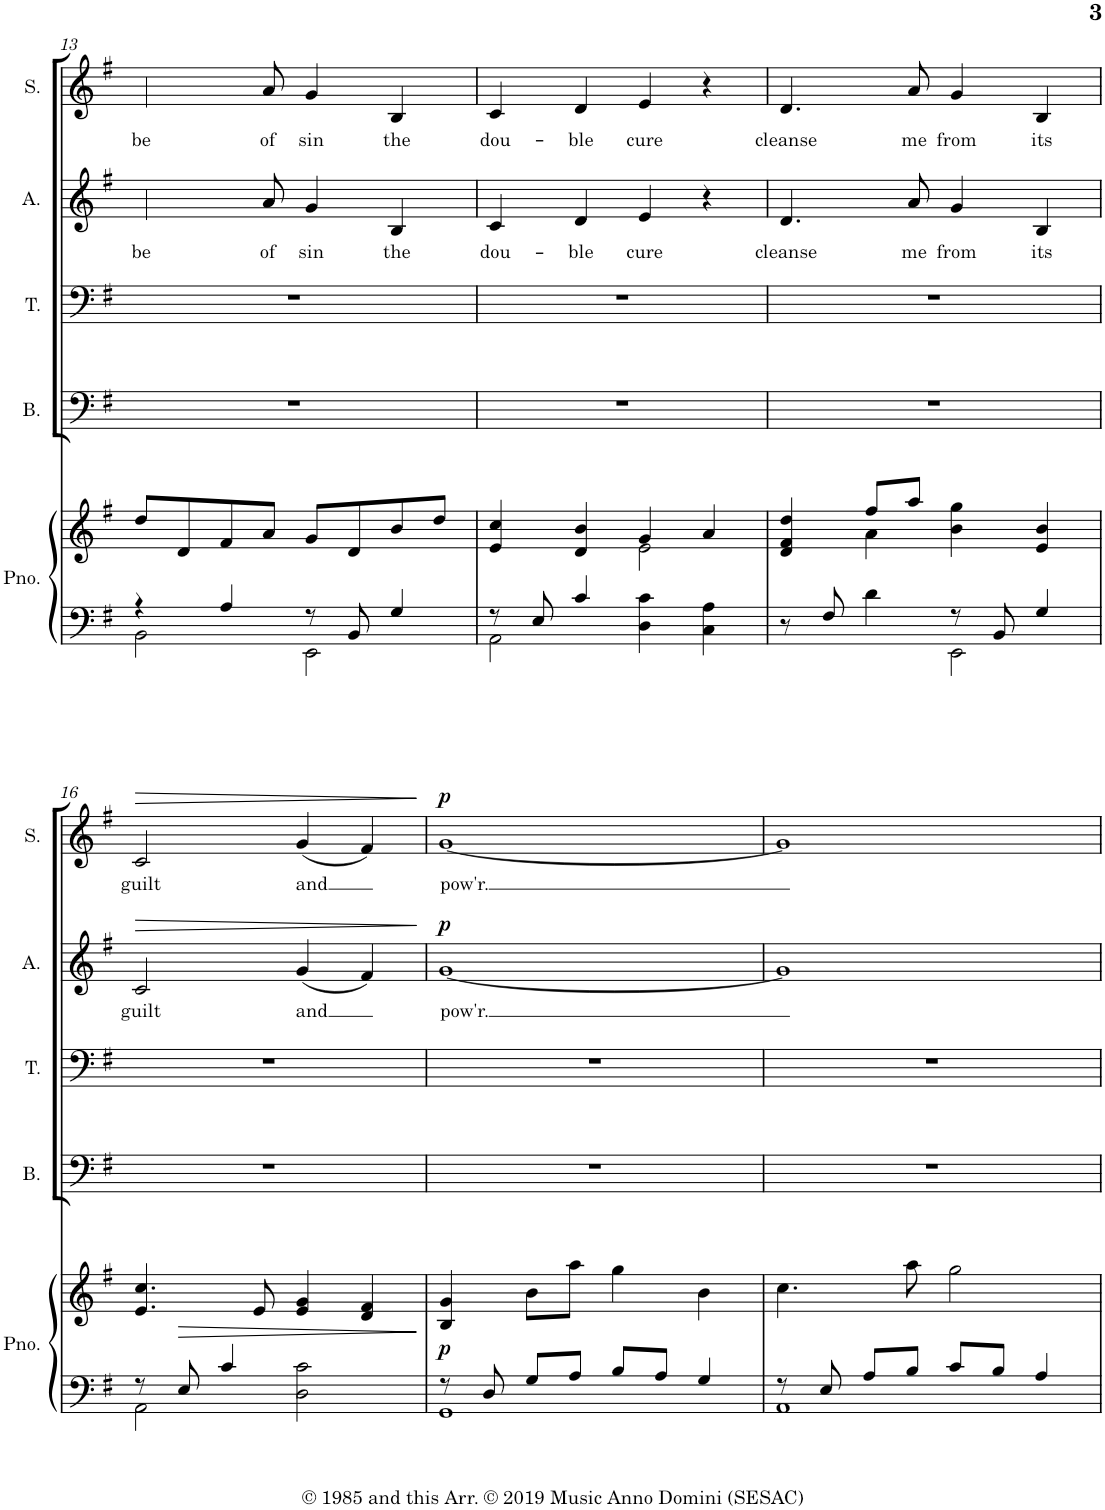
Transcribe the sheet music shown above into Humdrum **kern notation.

**kern	**kern	**dynam	**kern	**kern	**kern	**text	**dynam	**kern	**text	**dynam
*part5	*part5	*part5	*part4	*part3	*part2	*part2	*part2	*part1	*part1	*part1
*staff6	*staff5	*staff5/6	*staff4	*staff3	*staff2	*staff2	*staff2	*staff1	*staff1	*staff1
*I"Piano	*	*	*I"Bass	*I"Tenor	*I"Alto	*	*	*I"Soprano	*	*
*I'Pno.	*	*	*I'B.	*I'T.	*I'A.	*	*	*I'S.	*	*
!!LO:PB:g=z
*clefF4	*clefG2	*	*clefF4	*clefF4	*clefG2	*	*	*clefG2	*	*
*k[f#]	*k[f#]	*	*k[f#]	*k[f#]	*k[f#]	*	*	*k[f#]	*	*
*M4/4	*M4/4	*	*M4/4	*M4/4	*M4/4	*	*	*M4/4	*	*
=13	=13	=13	=13	=13	=13	=13	=13	=13	=13	=13
*^	*	*	*	*	*	*	*	*	*	*
!	!	!	!	!	!	!	!LO:LY:b	!	!	!LO:LY:b	!
4r	2BB\	8dd/L	.	1r	1r	4.d/	be	.	4.d/	be	.
.	.	8d/	.	.	.	.	.	.	.	.	.
4A/	.	8f#/	.	.	.	.	.	.	.	.	.
!	!	!	!	!	!	!	!LO:LY:b	!	!	!LO:LY:b	!
.	.	8a/J	.	.	.	8a/	of	.	8a/	of	.
!	!	!	!	!	!	!	!LO:LY:b	!	!	!LO:LY:b	!
8r	2EE\	8g/L	.	.	.	4g/	sin	.	4g/	sin	.
8BB/	.	8d/	.	.	.	.	.	.	.	.	.
!	!	!	!	!	!	!	!LO:LY:b	!	!	!LO:LY:b	!
4G/	.	8b/	.	.	.	4B/	the	.	4B/	the	.
.	.	8dd/J	.	.	.	.	.	.	.	.	.
=14	=14	=14	=14	=14	=14	=14	=14	=14	=14	=14	=14
*	*	*^	*	*	*	*	*	*	*	*	*
!	!	!	!	!	!	!	!	!LO:LY:b	!	!	!LO:LY:b	!
8r	2AA\	4e/ 4cc/	2ryy	.	1r	1r	4c/	dou-	.	4c/	dou-	.
8E/	.	.	.	.	.	.	.	.	.	.	.	.
!	!	!	!	!	!	!	!	!LO:LY:b	!	!	!LO:LY:b	!
4c/	.	4d/ 4b/	.	.	.	.	4d/	-ble	.	4d/	-ble	.
!	!	!	!	!	!	!	!	!LO:LY:b	!	!	!LO:LY:b	!
4D\ 4c\	2ryy	4g/	2e\	.	.	.	4e/	cure	.	4e/	cure	.
4C\ 4A\	.	4a/	.	.	.	.	4r	.	.	4r	.	.
=15	=15	=15	=15	=15	=15	=15	=15	=15	=15	=15	=15	=15
!	!	!	!	!	!	!	!	!LO:LY:b	!	!	!LO:LY:b	!
8r	2ryy	4d/ 4f#/ 4dd/	4ryy	.	1r	1r	4.d/	cleanse	.	4.d/	cleanse	.
8F#/	.	.	.	.	.	.	.	.	.	.	.	.
4d\	.	8ff#/L	4a\	.	.	.	.	.	.	.	.	.
!	!	!	!	!	!	!	!	!LO:LY:b	!	!	!LO:LY:b	!
.	.	8aa/J	.	.	.	.	8a/	me	.	8a/	me	.
!	!	!	!	!	!	!	!	!LO:LY:b	!	!	!LO:LY:b	!
8r	2EE\	4b\ 4gg\	2ryy	.	.	.	4g/	from	.	4g/	from	.
8BB/	.	.	.	.	.	.	.	.	.	.	.	.
!	!	!	!	!	!	!	!	!LO:LY:b	!	!	!LO:LY:b	!
4G/	.	4e/ 4b/	.	.	.	.	4B/	its	.	4B/	its	.
*	*	*v	*v	*	*	*	*	*	*	*	*	*
!!LO:LB:g=z
=16	=16	=16	=16	=16	=16	=16	=16	=16	=16	=16	=16
!	!	!	!	!	!	!	!LO:LY:b	!LO:HP:b	!	!LO:LY:b	!LO:HP:b
8r	2AA\	4.e/ 4.cc/	.	1r	1r	2c/	guilt	>	2c/	guilt	>
8E/	.	.	.	.	.	.	.	.	.	.	.
4c/	.	.	.	.	.	.	.	.	.	.	.
.	.	8e/	.	.	.	.	.	.	.	.	.
!	!	!	!	!	!	!	!LO:LY:b	!	!	!LO:LY:b	!
2c\	2D\	4e/ 4g/	.	.	.	(4g/	and	.	(4g/	and	.
.	.	4d/ 4f#/	.	.	.	4f#/)	.	.	4f#/)	.	.
*v	*v	*	*	*	*	*	*	*	*	*	*
.	.	.	.	.	.	.	]	.	.	]
=17	=17	=17	=17	=17	=17	=17	=17	=17	=17	=17
*^	*	*	*	*	*	*	*	*	*	*
!	!	!	!LO:DY:b	!	!	!	!LO:LY:b	!LO:DY:a	!	!LO:LY:b	!LO:DY:a
8r	1GG	4B/ 4g/	p	1r	1r	[1g	pow'r.	p	[1g	pow'r.	p
8D/	.	.	.	.	.	.	.	.	.	.	.
8G/L	.	8b\L	.	.	.	.	.	.	.	.	.
8A/J	.	8aa\J	.	.	.	.	.	.	.	.	.
8B/L	.	4gg\	.	.	.	.	.	.	.	.	.
8A/J	.	.	.	.	.	.	.	.	.	.	.
4G/	.	4b\	.	.	.	.	.	.	.	.	.
=18	=18	=18	=18	=18	=18	=18	=18	=18	=18	=18	=18
8r	1AA	4.cc\	.	1r	1r	1g]	.	.	1g]	.	.
8E/	.	.	.	.	.	.	.	.	.	.	.
8A/L	.	.	.	.	.	.	.	.	.	.	.
8B/J	.	8aa\	.	.	.	.	.	.	.	.	.
8c/L	.	2gg\	.	.	.	.	.	.	.	.	.
8B/J	.	.	.	.	.	.	.	.	.	.	.
4A/	.	.	.	.	.	.	.	.	.	.	.
*v	*v	*	*	*	*	*	*	*	*	*	*
=	=	=	=	=	=	=	=	=	=	=
*-	*-	*-	*-	*-	*-	*-	*-	*-	*-	*-
